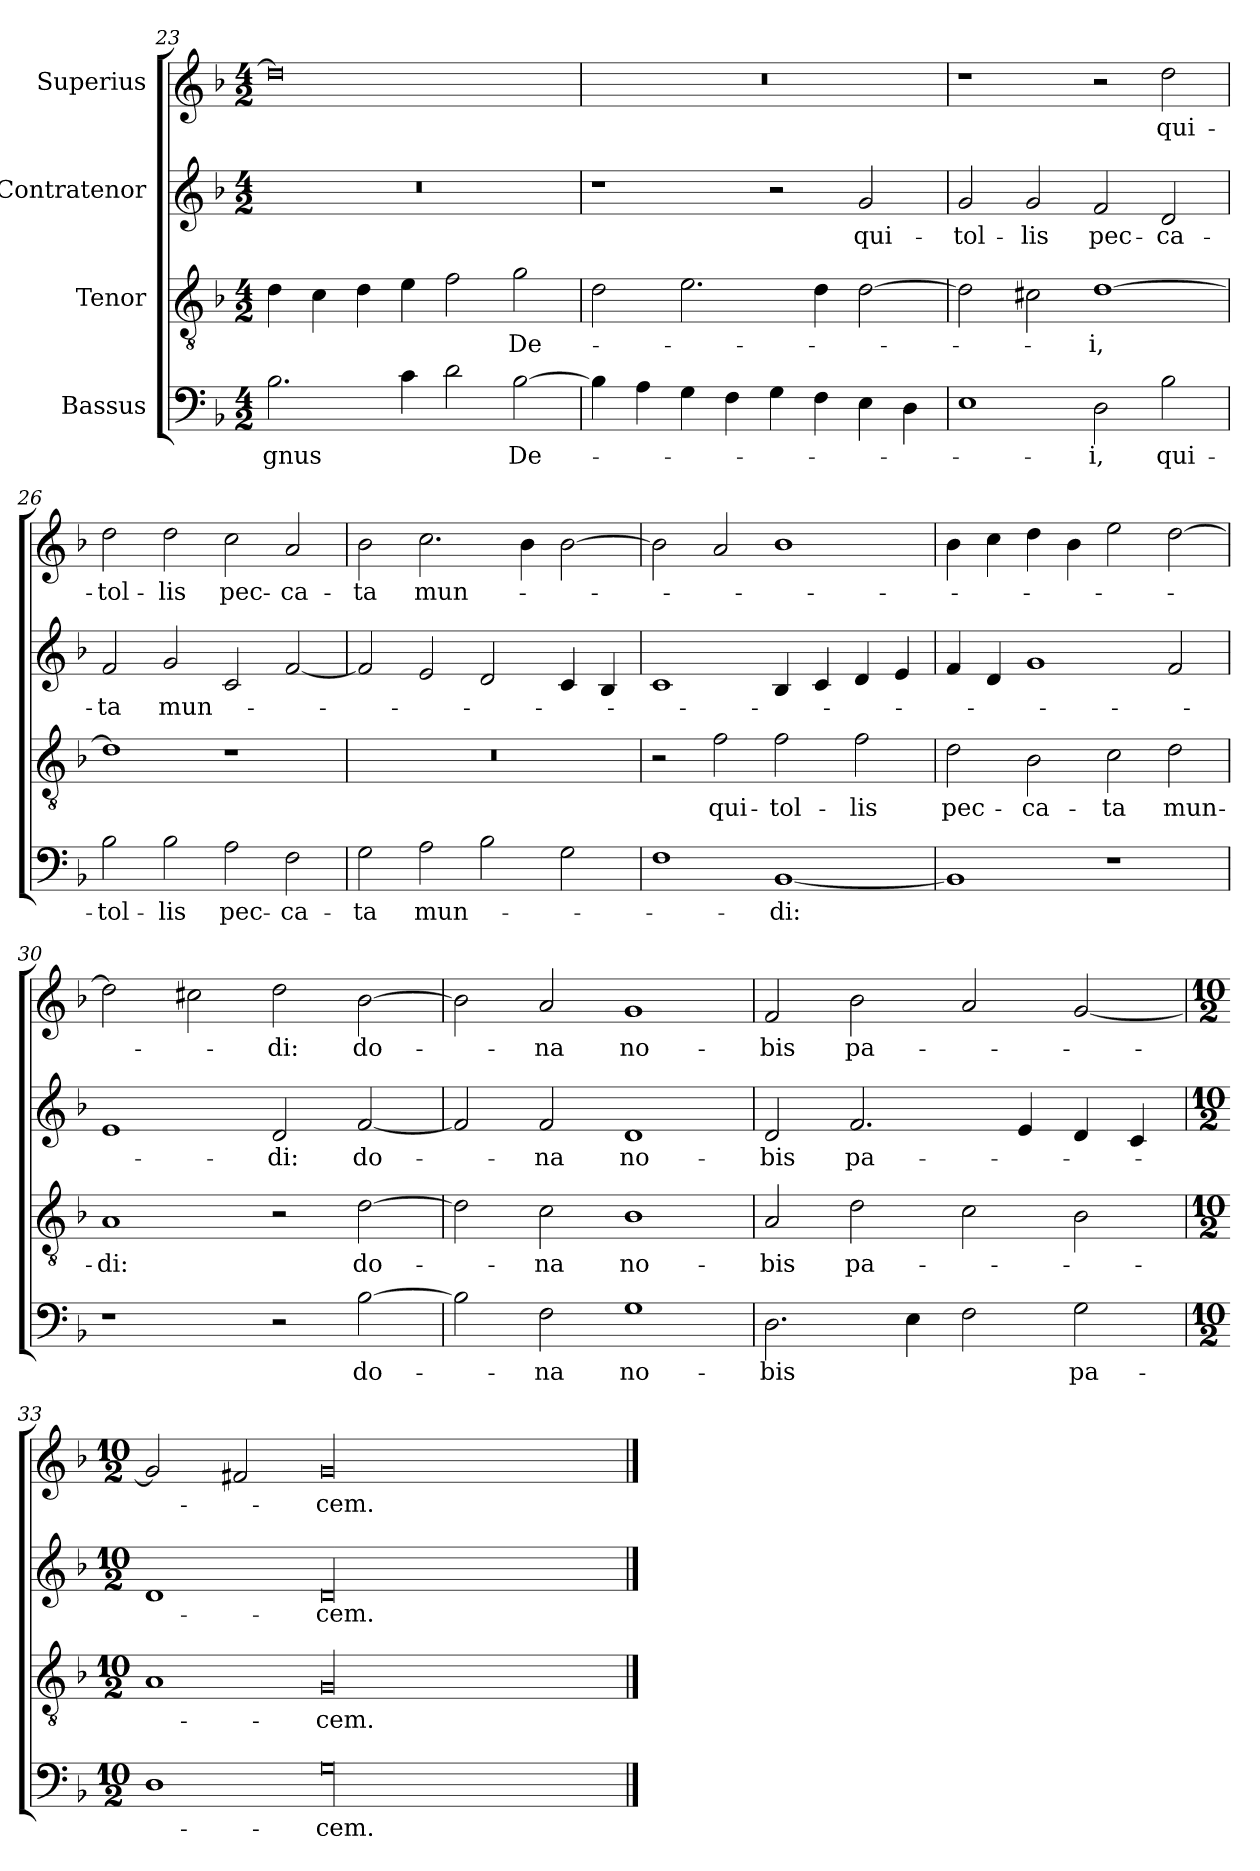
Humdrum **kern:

**kern	**text	**kern	**text	**kern	**text	**kern	**text
*part4	*part4	*part3	*part3	*part2	*part2	*part1	*part1
*staff4	*staff4	*staff3	*staff3	*staff2	*staff2	*staff1	*staff1
*I"Bassus	*	*I"Tenor	*	*I"Contratenor	*	*I"Superius	*
*clefF4	*	*clefGv2	*	*clefG2	*	*clefG2	*
*k[b-]	*	*k[b-]	*	*k[b-]	*	*k[b-]	*
*M4/2	*	*M4/2	*	*M4/2	*	*M4/2	*
=23	=23	=23	=23	=23	=23	=23	=23
2.B-\	-gnus	4d\	.	0r	.	0dd\]	.
.	.	4c\	.	.	.	.	.
.	.	4d\	.	.	.	.	.
4c\	.	4e\	.	.	.	.	.
2d\	.	2f\	.	.	.	.	.
[2B-\	De-	2g\	De-	.	.	.	.
=24	=24	=24	=24	=24	=24	=24	=24
4B-\]	.	2d\	.	1r	.	0r	.
4A\	.	.	.	.	.	.	.
4G\	.	2.e\	.	.	.	.	.
4F\	.	.	.	.	.	.	.
4G\	.	.	.	2r	.	.	.
4F\	.	4d\	.	.	.	.	.
4E\	.	[2d\	.	2g/	qui-	.	.
4D\	.	.	.	.	.	.	.
=25	=25	=25	=25	=25	=25	=25	=25
1E\	.	2d\]	.	2g/	tol-	1r	.
.	.	2c#X\	.	2g/	-lis	.	.
2D\	-i,	[1d\	-i,	2f/	pec-	2r	.
2B-\	qui-	.	.	2d/	-ca-	2dd\	qui-
=26	=26	=26	=26	=26	=26	=26	=26
2B-\	tol-	1d\]	.	2f/	-ta	2dd\	tol-
2B-\	-lis	.	.	2g/	mun-	2dd\	-lis
2A\	pec-	1r	.	2c/	.	2cc\	pec-
2F\	-ca-	.	.	[2f/	.	2a/	-ca-
=27	=27	=27	=27	=27	=27	=27	=27
2G\	-ta	0r	.	2f/]	.	2b-\	-ta
2A\	mun-	.	.	2e/	.	2.cc\	mun-
2B-\	.	.	.	2d/	.	.	.
.	.	.	.	.	.	4b-\	.
2G\	.	.	.	4c/	.	[2b-\	.
.	.	.	.	4B-/	.	.	.
=28	=28	=28	=28	=28	=28	=28	=28
1F\	.	2r	.	1c/	.	2b-\]	.
.	.	2f\	qui-	.	.	2a/	.
[1BB-/	-di:	2f\	tol-	4B-/	.	1b-\	.
.	.	.	.	4c/	.	.	.
.	.	2f\	-lis	4d/	.	.	.
.	.	.	.	4e/	.	.	.
=29	=29	=29	=29	=29	=29	=29	=29
1BB-/]	.	2d\	pec-	4f/	.	4b-\	.
.	.	.	.	4d/	.	4cc\	.
.	.	2B-\	-ca-	1g/	.	4dd\	.
.	.	.	.	.	.	4b-\	.
1r	.	2c\	-ta	.	.	2ee\	.
.	.	2d\	mun-	2f/	.	[2dd\	.
=30	=30	=30	=30	=30	=30	=30	=30
1r	.	1A/	-di:	1e/	.	2dd\]	.
.	.	.	.	.	.	2cc#X\	.
2r	.	2r	.	2d/	-di:	2dd\	-di:
[2B-\	do-	[2d\	do-	[2f/	do-	[2b-\	do-
=31	=31	=31	=31	=31	=31	=31	=31
2B-\]	.	2d\]	.	2f/]	.	2b-\]	.
2F\	-na	2c\	-na	2f/	-na	2a/	-na
1G\	no-	1B-\	no-	1d/	no-	1g/	no-
=32	=32	=32	=32	=32	=32	=32	=32
2.D\	-bis	2A/	-bis	2d/	-bis	2f/	-bis
.	.	2d\	pa-	2.f/	pa-	2b-\	pa-
4E\	.	.	.	.	.	.	.
2F\	.	2c\	.	.	.	2a/	.
.	.	.	.	4e/	.	.	.
2G\	pa-	2B-\	.	4d/	.	[2g/	.
.	.	.	.	4c/	.	.	.
=33	=33	=33	=33	=33	=33	=33	=33
*M10/2	*	*M10/2	*	*M10/2	*	*M10/2	*
1D\	.	1A/	.	1d/	.	2g/]	.
.	.	.	.	.	.	2f#X/	.
00G\	-cem.	00G/	-cem.	00d/	-cem.	00g/	-cem.
==	==	==	==	==	==	==	==
*-	*-	*-	*-	*-	*-	*-	*-
